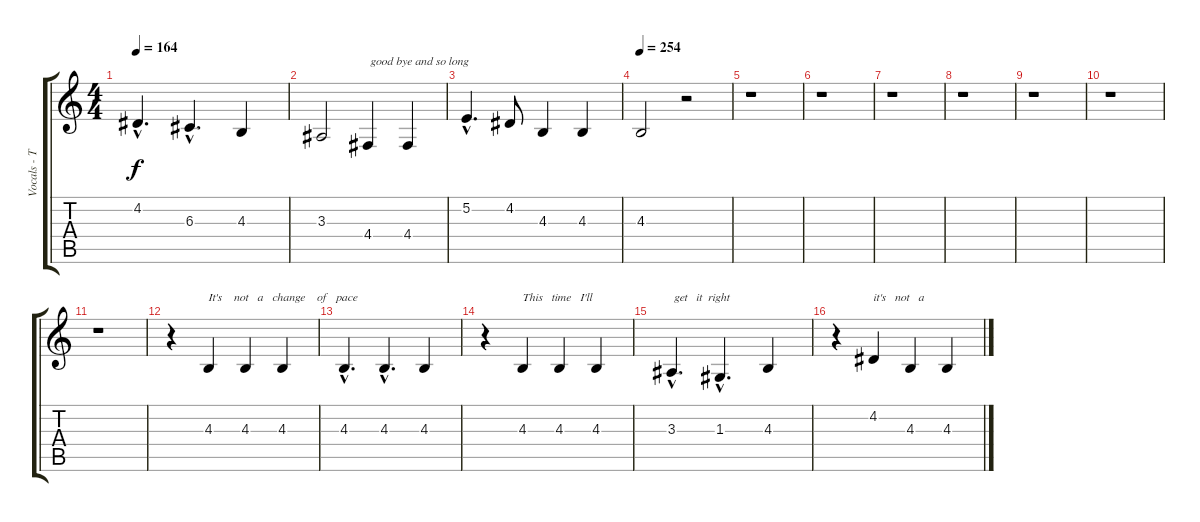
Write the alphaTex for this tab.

\track ("Vocals - Tom " "Vocals - T") {instrument tenorsax}
\staff {score tabs}
\tuning (E4 B3 G3 D3 A2 E2) {hide}
\ts (4 4)
\tempo 164
\clef g2
\ks c
4.2{hac}.4{d dy f} 6.3{hac}.4{d} 4.3.4 |
3.3.2 4.4.4{txt " good bye and so long"} 4.4.4 |
5.2{hac}.4{d} 4.2.8 4.3.4 4.3.4 |
\tempo 254
4.3.2 r.2 |
r.1 |
r.1 |
r.1 |
r.1 |
r.1 |
r.1 |
r.1 |
r.4 4.3.4{txt "It's    not   a   change    of   pace"} 4.3.4 4.3.4 |
4.3{hac}.4{d} 4.3{hac}.4{d} 4.3.4 |
r.4 4.3.4{txt "This   time   I'll"} 4.3.4 4.3.4 |
3.3{hac}.4{d txt " get   it  right"} 1.3{hac}.4{d} 4.3.4 |
r.4 4.2.4{txt "it's   not   a"} 4.3.4 4.3.4
